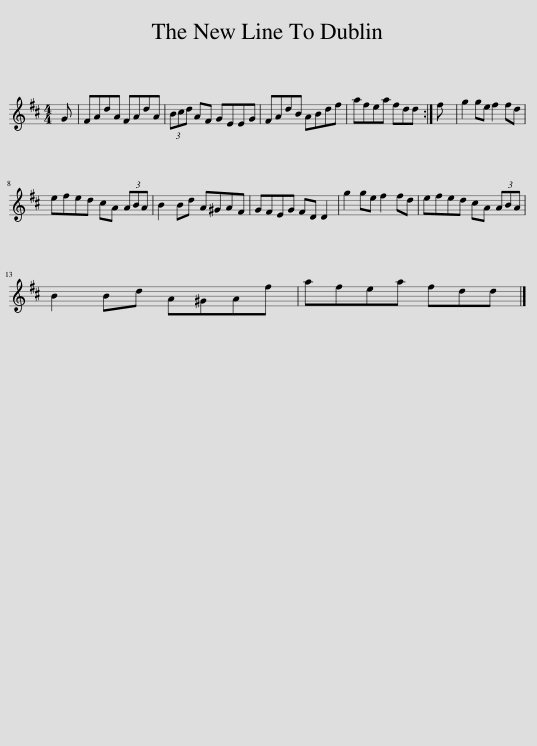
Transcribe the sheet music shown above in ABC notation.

X:1
L:1/8
M:4/4
I:linebreak $
K:D
V:1 treble
V:1
 G | FAdA FAdA | (3Bcd AF GEEG | FAdB ABdf | afea fdd :| %5
 f | g2 ge f2 fd |$ efed cA (3ABA | B2 Bd A^GAF | GFEG FD D2 | %10
 g2 ge f2 fd | efed cA (3ABA |$ B2 Bd A^GAf | afea fdd |] %14
